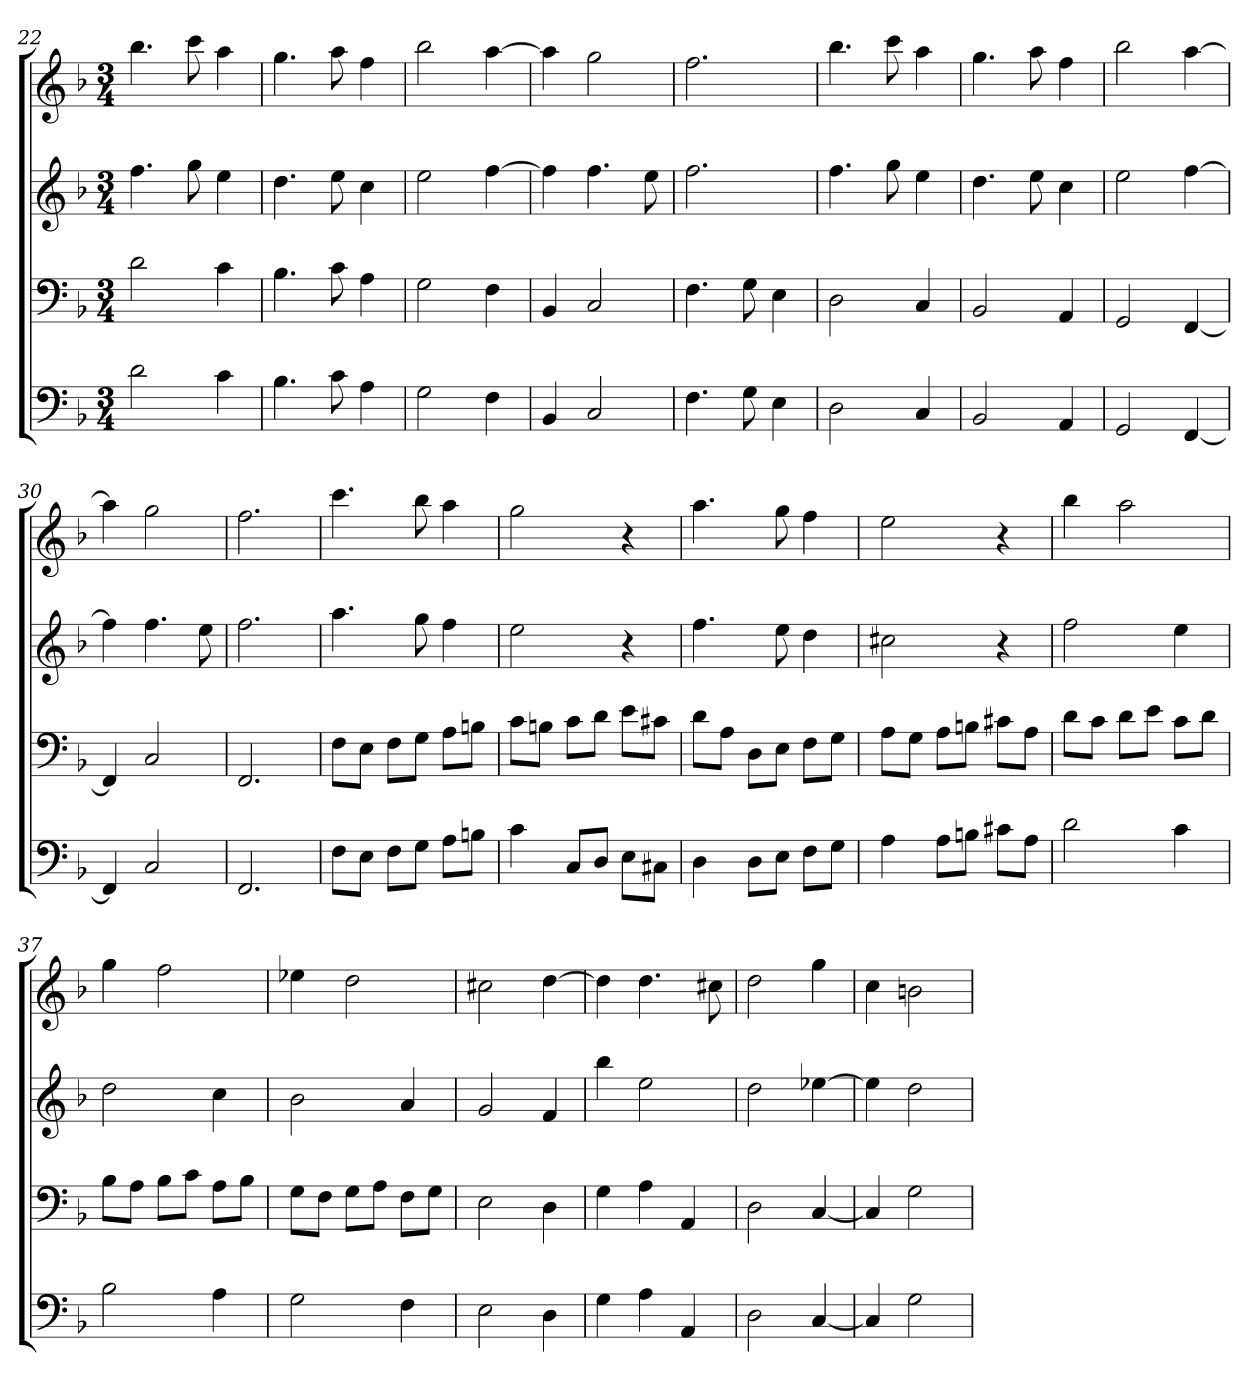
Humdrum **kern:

**kern	**kern	**kern	**kern
*part4	*part3	*part2	*part1
*staff4	*staff3	*staff2	*staff1
*k[b-]	*k[b-]	*k[b-]	*k[b-]
*F:	*F:	*F:	*F:
*M3/4	*M3/4	*M3/4	*M3/4
=22	=22	=22	=22
2d	2d	4.ff	4.bb-
.	.	8gg	8ccc
4c	4c	4ee	4aa
=23	=23	=23	=23
4.B-	4.B-	4.dd	4.gg
8c	8c	8ee	8aa
4A	4A	4cc	4ff
=24	=24	=24	=24
2G	2G	2ee	2bb-
4F	4F	[4ff	[4aa
=25	=25	=25	=25
4BB-	4BB-	4ff]	4aa]
2C	2C	4.ff	2gg
.	.	8ee	.
=26	=26	=26	=26
4.F	4.F	2.ff	2.ff
8G	8G	.	.
4E	4E	.	.
=27	=27	=27	=27
2D	2D	4.ff	4.bb-
.	.	8gg	8ccc
4C	4C	4ee	4aa
=28	=28	=28	=28
2BB-	2BB-	4.dd	4.gg
.	.	8ee	8aa
4AA	4AA	4cc	4ff
=29	=29	=29	=29
2GG	2GG	2ee	2bb-
[4FF	[4FF	[4ff	[4aa
=30	=30	=30	=30
4FF]	4FF]	4ff]	4aa]
2C	2C	4.ff	2gg
.	.	8ee	.
=31	=31	=31	=31
2.FF	2.FF	2.ff	2.ff
=32	=32	=32	=32
8FL	8FL	4.aa	4.ccc
8EJ	8EJ	.	.
8FL	8FL	.	.
8GJ	8GJ	8gg	8bb-
8AL	8AL	4ff	4aa
8BnJ	8BnJ	.	.
=33	=33	=33	=33
4c	8cL	2ee	2gg
.	8BnJ	.	.
8CL	8cL	.	.
8DJ	8dJ	.	.
8EL	8eL	4r	4r
8C#XJ	8c#XJ	.	.
=34	=34	=34	=34
4D	8dL	4.ff	4.aa
.	8AJ	.	.
8DL	8DL	.	.
8EJ	8EJ	8ee	8gg
8FL	8FL	4dd	4ff
8GJ	8GJ	.	.
=35	=35	=35	=35
4A	8AL	2cc#X	2ee
.	8GJ	.	.
8AL	8AL	.	.
8BnJ	8BnJ	.	.
8c#XL	8c#XL	4r	4r
8AJ	8AJ	.	.
=36	=36	=36	=36
2d	8dL	2ff	4bb-
.	8cJ	.	.
.	8dL	.	2aa
.	8eJ	.	.
4c	8cL	4ee	.
.	8dJ	.	.
=37	=37	=37	=37
2B-	8B-L	2dd	4gg
.	8AJ	.	.
.	8B-L	.	2ff
.	8cJ	.	.
4A	8AL	4cc	.
.	8B-J	.	.
=38	=38	=38	=38
2G	8GL	2b-	4ee-X
.	8FJ	.	.
.	8GL	.	2dd
.	8AJ	.	.
4F	8FL	4a	.
.	8GJ	.	.
=39	=39	=39	=39
2E	2E	2g	2cc#X
4D	4D	4f	[4dd
=40	=40	=40	=40
4G	4G	4bb-	4dd]
4A	4A	2ee	4.dd
4AA	4AA	.	.
.	.	.	8cc#X
=41	=41	=41	=41
2D	2D	2dd	2dd
[4C	[4C	[4ee-X	4gg
=42	=42	=42	=42
4C]	4C]	4ee-]	4cc
2G	2G	2dd	2bn
=	=	=	=
*-	*-	*-	*-
